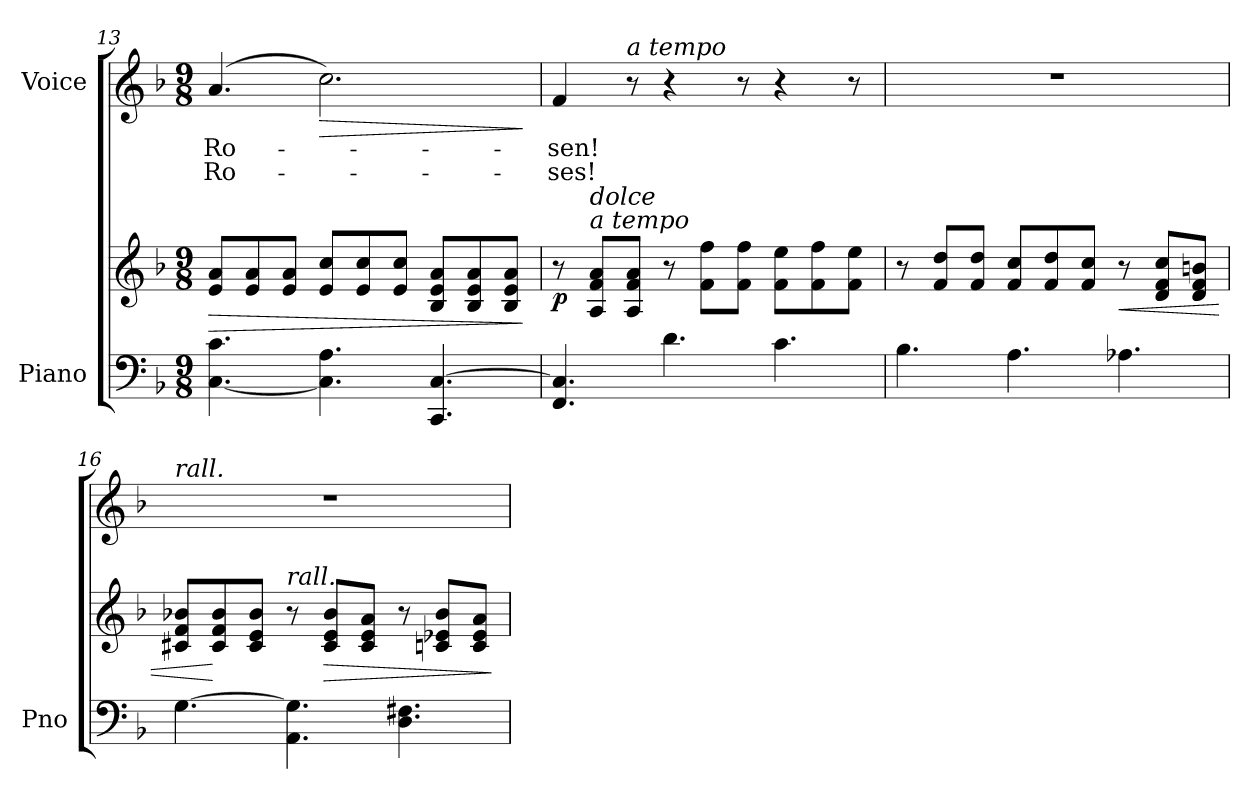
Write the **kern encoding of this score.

**kern	**kern	**dynam	**kern	**text	**text	**dynam
*part2	*part2	*part2	*part1	*part1	*part1	*part1
*staff3	*staff2	*staff2/3	*staff1	*staff1	*staff1	*staff1
*I"Piano	*	*	*I"Voice	*	*	*
*I'Pno	*	*	*	*	*	*
*clefF4	*clefG2	*	*clefG2	*	*	*
*k[b-]	*k[b-]	*	*k[b-]	*	*	*
*M9/8	*M9/8	*	*M9/8	*	*	*
=13	=13	=13	=13	=13	=13	=13
!	!	!LO:HP:b	!	!	!	!
[4.C\ 4.c\	8e/ 8a/L	>	(4.a/	Ro-	Ro-	.
.	8e/ 8a/	.	.	.	.	.
.	8e/ 8a/J	.	.	.	.	.
!	!	!	!	!	!	!LO:HP:b
4.C\] 4.A\	8e/ 8cc/L	.	2.cc\)	.	.	>
.	8e/ 8cc/	.	.	.	.	.
.	8e/ 8cc/J	.	.	.	.	.
4.CC/ [4.C/	8B-/ 8e/ 8a/L	.	.	.	.	.
.	8B-/ 8e/ 8a/	.	.	.	.	.
.	8B-/ 8e/ 8a/J	.	.	.	.	.
.	.	]	.	.	.	]
=14	=14	=14	=14	=14	=14	=14
!	!	!LO:DY:b	!	!	!	!
4.FF/ 4.C/]	8r	p	4f/	-sen!	-ses!	.
!	!LO:TX:a:i:t=a tempo	!	!	!	!	!
!	!LO:TX:i:t=dolce	!	!	!	!	!
.	8A/ 8f/ 8a/L	.	.	.	.	.
!	!	!	!LO:TX:a:i:t=a tempo	!	!	!
.	8A/ 8f/ 8a/J	.	8r	.	.	.
4.d\	8r	.	4r	.	.	.
.	8f\ 8ff\L	.	.	.	.	.
.	8f\ 8ff\J	.	8r	.	.	.
4.c\	8f\ 8ee\L	.	4r	.	.	.
.	8f\ 8ff\	.	.	.	.	.
.	8f\ 8ee\J	.	8r	.	.	.
=15	=15	=15	=15	=15	=15	=15
4.B-\	8r	.	8%9r	.	.	.
.	8f/ 8dd/L	.	.	.	.	.
.	8f/ 8dd/J	.	.	.	.	.
4.A\	8f/ 8cc/L	.	.	.	.	.
.	8f/ 8dd/	.	.	.	.	.
.	8f/ 8cc/J	.	.	.	.	.
!	!	!LO:HP:b	!	!	!	!
4.A-X\	8r	<	.	.	.	.
.	8d/ 8f/ 8cc/L	.	.	.	.	.
.	8d/ 8f/ 8bn/J	.	.	.	.	.
=16	=16	=16	=16	=16	=16	=16
!	!	!	!LO:TX:a:i:t=rall.	!	!	!
[4.G\	8c#X/ 8f/ 8b-X/L	.	8%9r	.	.	.
.	8c#/ 8f/ 8b-/	[	.	.	.	.
.	8c#/ 8e/ 8b-/J	.	.	.	.	.
!	!LO:TX:a:i:t=rall.	!	!	!	!	!
4.AA\ 4.G\]	8r	.	.	.	.	.
!	!	!LO:HP:b	!	!	!	!
.	8c#/ 8e/ 8b-/L	>	.	.	.	.
.	8c#/ 8e/ 8a/J	.	.	.	.	.
4.D\ 4.F#X\	8r	.	.	.	.	.
.	8cn/ 8e-X/ 8b-/L	.	.	.	.	.
.	8c/ 8e-/ 8a/J	.	.	.	.	.
.	.	]	.	.	.	.
=	=	=	=	=	=	=
*-	*-	*-	*-	*-	*-	*-
